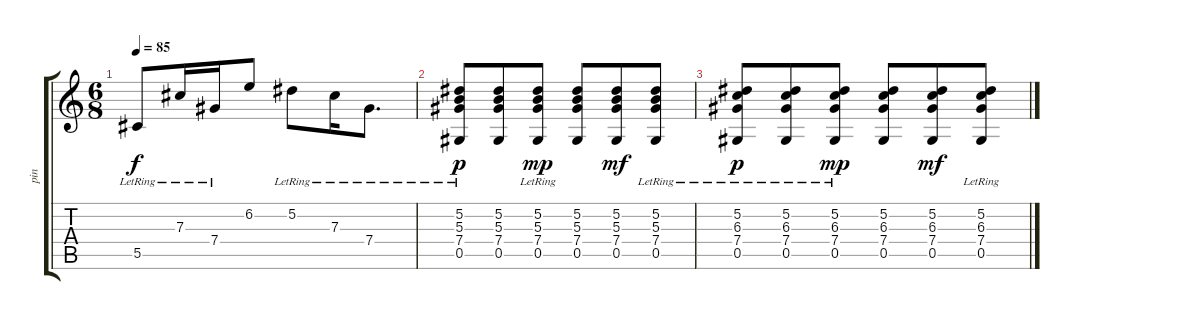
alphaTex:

\track ("pin" "pin") {instrument distortionguitar}
\staff {score tabs}
\tuning (Eb4 Bb3 Gb3 Db3 Ab2 Db2) {hide}
\ts (6 8)
\tempo 85
\clef g2
\ks c
5.5{lr}.8{dy f} 7.3{lr}.16 7.4{lr}.16 6.2.8 5.2{lr}.8 7.3{lr}.16 7.4{lr}.8{d} |
(5.2 5.3 7.4 0.5{lr}).8{dy p} (5.2 5.3 7.4 0.5).8 (5.2 5.3 7.4{lr} 0.5).8{dy mp} (5.2 5.3 7.4 0.5).8 (5.2 5.3 7.4 0.5).8{dy mf} (5.2 5.3{lr} 7.4 0.5).8 |
(5.2 6.3 7.4 0.5{lr}).8{dy p} (5.2 6.3{lr} 7.4 0.5).8 (5.2 6.3 7.4{lr} 0.5).8{dy mp} (5.2 6.3 7.4 0.5).8 (5.2 6.3 7.4 0.5).8{dy mf} (5.2 6.3{lr} 7.4 0.5).8
